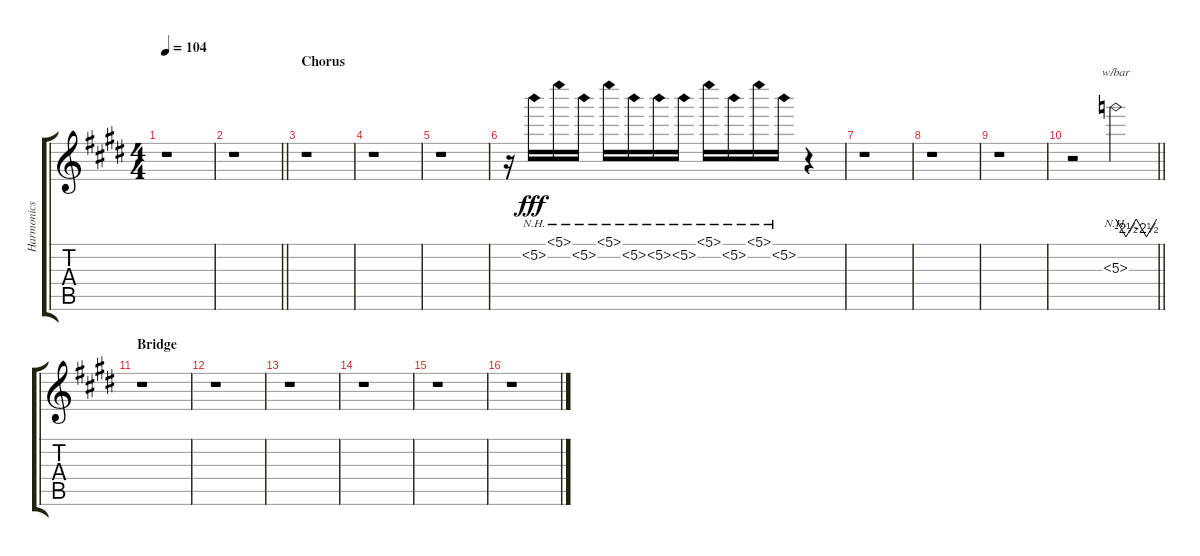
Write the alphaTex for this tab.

\track ("Harmonics" "Harmonics") {instrument guitarharmonics}
\staff {score tabs}
\tuning (E4 B3 G3 D3 A2 E2) {hide}
\ts (4 4)
\tempo 104
\clef g2
\ks e
r.1{dy fff} |
\barLineRight lightlight
r.1 |
\section ("" "Chorus")
r.1 |
r.1 |
r.1 |
r.16 5.2{nh}.16 5.1{nh}.16 5.2{nh}.16 5.1{nh}.16 5.2{nh}.16 5.2{nh}.16 5.2{nh}.16 5.1{nh}.16 5.2{nh}.16 5.1{nh}.16 5.2{nh}.16 r.4 |
r.1 |
r.1 |
r.1 |
\barLineRight lightlight
r.2 5.3{nh}.2{tbe (custom default 0 0 15 -10 30 0 45 -10 60 0)} |
\section ("" "Bridge")
r.1 |
r.1 |
r.1 |
r.1 |
r.1 |
r.1
